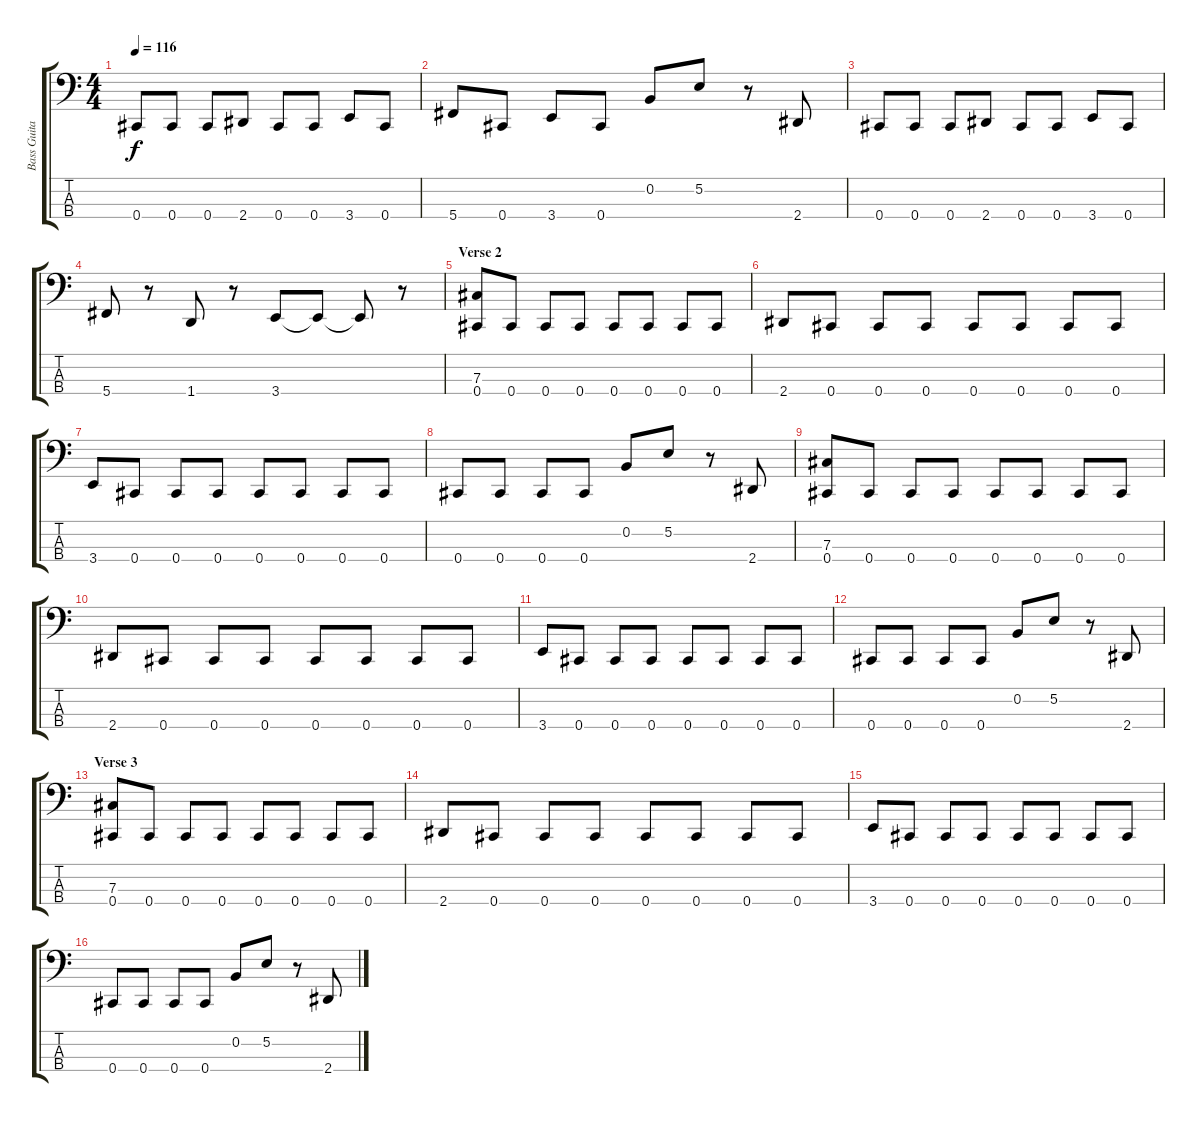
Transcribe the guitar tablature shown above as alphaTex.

\track ("Bass Guitar" "Bass Guita") {instrument fretlessbass}
\staff {score tabs}
\tuning (E2 B1 Gb1 Db1) {hide}
\ts (4 4)
\tempo 116
\clef f4
\ks c
0.4.8{dy f} 0.4.8 0.4.8 2.4.8 0.4.8 0.4.8 3.4.8 0.4.8 |
5.4.8 0.4.8 3.4.8 0.4.8 0.2.8 5.2.8 r.8 2.4.8 |
0.4.8 0.4.8 0.4.8 2.4.8 0.4.8 0.4.8 3.4.8 0.4.8 |
5.4.8 r.8 1.4.8 r.8 3.4.8 3.4{t}.8 3.4{t}.8 r.8 |
\section ("" "Verse 2")
(7.3 0.4).8 0.4.8 0.4.8 0.4.8 0.4.8 0.4.8 0.4.8 0.4.8 |
2.4.8 0.4.8 0.4.8 0.4.8 0.4.8 0.4.8 0.4.8 0.4.8 |
3.4.8 0.4.8 0.4.8 0.4.8 0.4.8 0.4.8 0.4.8 0.4.8 |
0.4.8 0.4.8 0.4.8 0.4.8 0.2.8 5.2.8 r.8 2.4.8 |
(7.3 0.4).8 0.4.8 0.4.8 0.4.8 0.4.8 0.4.8 0.4.8 0.4.8 |
2.4.8 0.4.8 0.4.8 0.4.8 0.4.8 0.4.8 0.4.8 0.4.8 |
3.4.8 0.4.8 0.4.8 0.4.8 0.4.8 0.4.8 0.4.8 0.4.8 |
0.4.8 0.4.8 0.4.8 0.4.8 0.2.8 5.2.8 r.8 2.4.8 |
\section ("" "Verse 3")
(7.3 0.4).8 0.4.8 0.4.8 0.4.8 0.4.8 0.4.8 0.4.8 0.4.8 |
2.4.8 0.4.8 0.4.8 0.4.8 0.4.8 0.4.8 0.4.8 0.4.8 |
3.4.8 0.4.8 0.4.8 0.4.8 0.4.8 0.4.8 0.4.8 0.4.8 |
0.4.8 0.4.8 0.4.8 0.4.8 0.2.8 5.2.8 r.8 2.4.8
